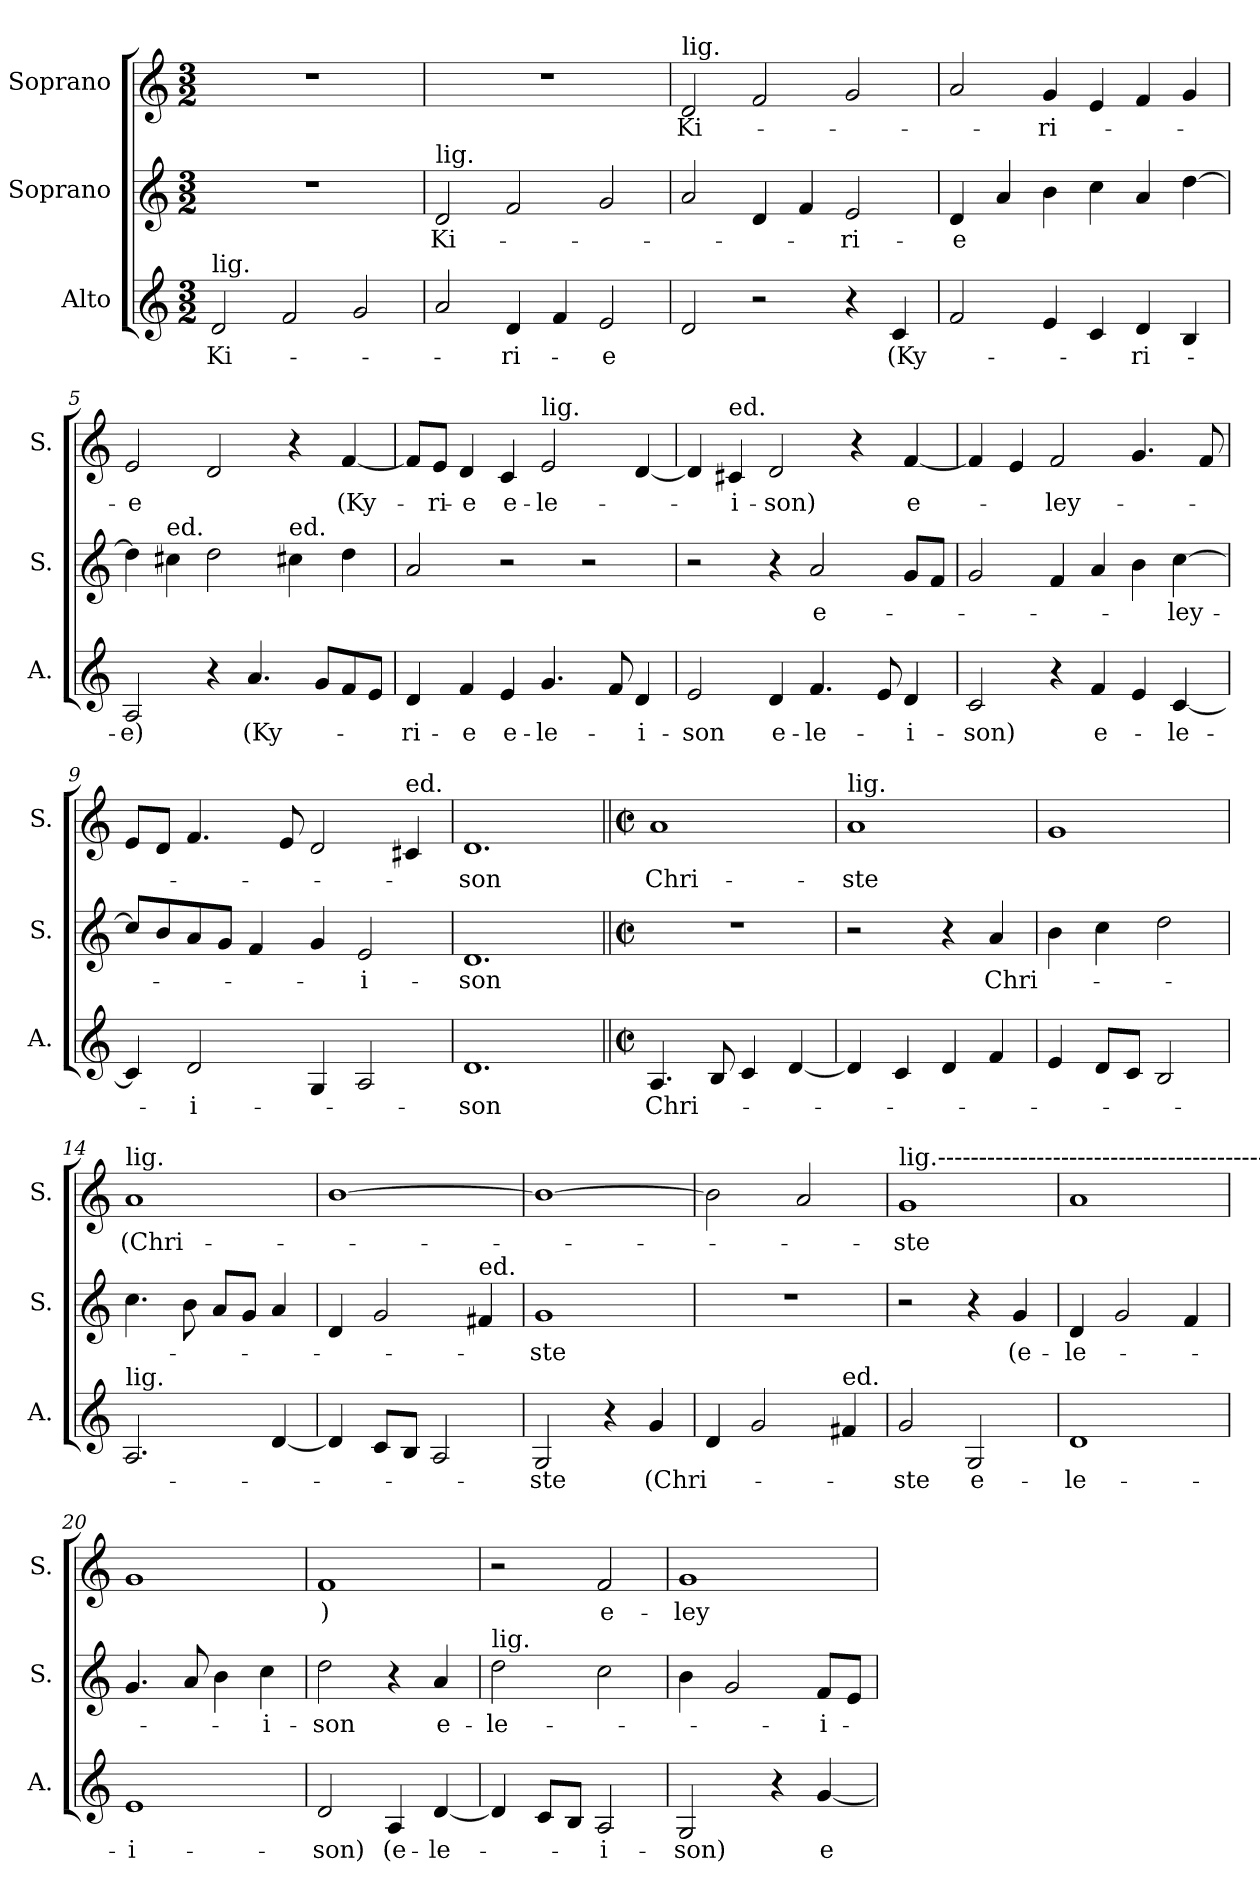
**kern	**text	**kern	**text	**kern	**text
*part3	*part3	*part2	*part2	*part1	*part1
*staff3	*staff3	*staff2	*staff2	*staff1	*staff1
*I"Alto	*	*I"Soprano	*	*I"Soprano	*
*I'A.	*	*I'S.	*	*I'S.	*
*clefG2	*	*clefG2	*	*clefG2	*
*k[]	*	*k[]	*	*k[]	*
*M3/2	*	*M3/2	*	*M3/2	*
=1	=1	=1	=1	=1	=1
!LO:TX:a:t=lig.	!	!	!	!	!
!	!LO:LY:b	!	!	!	!
2d/	Ki-	1.r	.	1.r	.
2f/	.	.	.	.	.
2g/	.	.	.	.	.
=2	=2	=2	=2	=2	=2
!	!	!LO:TX:a:t=lig.	!	!	!
!	!	!	!LO:LY:b	!	!
2a/	.	2d/	Ki-	1.r	.
!	!LO:LY:b	!	!	!	!
4d/	-ri-	2f/	.	.	.
4f/	.	.	.	.	.
!	!LO:LY:b	!	!	!	!
2e/	-e	2g/	.	.	.
=3	=3	=3	=3	=3	=3
!	!	!	!	!LO:TX:a:t=lig.	!
!	!	!	!	!	!LO:LY:b
2d/	.	2a/	.	2d/	Ki-
2r	.	4d/	.	2f/	.
.	.	4f/	.	.	.
!	!	!	!LO:LY:b	!	!
4r	.	2e/	-ri-	2g/	.
!	!LO:LY:b	!	!	!	!
4c/	(Ky-	.	.	.	.
=4	=4	=4	=4	=4	=4
!	!	!	!LO:LY:b	!	!
2f/	.	4d/	-e	2a/	.
.	.	4a/	.	.	.
!	!	!	!	!	!LO:LY:b
4e/	.	4b\	.	4g/	-ri-
4c/	.	4cc\	.	4e/	.
!	!LO:LY:b	!	!	!	!
4d/	-ri-	4a/	.	4f/	.
4B/	.	[4dd\	.	4g/	.
=5	=5	=5	=5	=5	=5
!	!LO:LY:b	!	!	!	!LO:LY:b
2A/	-e)	4dd\]	.	2e/	-e
!	!	!LO:TX:a:t=ed.	!	!	!
.	.	4cc#X\	.	.	.
4r	.	2dd\	.	2d/	.
!	!LO:LY:b	!	!	!	!
4.a/	(Ky-	.	.	.	.
!	!	!LO:TX:a:t=ed.	!	!	!
.	.	4cc#X\	.	4r	.
8g/L	.	.	.	.	.
!	!	!	!	!	!LO:LY:b
8f/	.	4dd\	.	[4f/	(Ky-
8e/J	.	.	.	.	.
=6	=6	=6	=6	=6	=6
!	!LO:LY:b	!	!	!	!
4d/	ri-	2a/	.	8f/L]	.
!	!	!	!	!	!LO:LY:b
.	.	.	.	8e/J	-ri-
!	!LO:LY:b	!	!	!	!LO:LY:b
4f/	-e	.	.	4d/	-e
!	!LO:LY:b	!	!	!	!LO:LY:b
4e/	e-	2r	.	4c/	e-
!	!	!	!	!LO:TX:a:t=lig.	!
!	!LO:LY:b	!	!	!	!LO:LY:b
4.g/	-le-	.	.	2e/	-le-
.	.	2r	.	.	.
8f/	.	.	.	.	.
!	!LO:LY:b	!	!	!	!
4d/	-i-	.	.	[4d/	.
=7	=7	=7	=7	=7	=7
!	!LO:LY:b	!	!	!	!
2e/	-son	2r	.	4d/]	.
!	!	!	!	!LO:TX:a:t=ed.	!
!	!	!	!	!	!LO:LY:b
.	.	.	.	4c#X/	-i-
!	!LO:LY:b	!	!	!	!LO:LY:b
4d/	e-	4r	.	2d/	-son)
!	!LO:LY:b	!	!LO:LY:b	!	!
4.f/	-le-	2a/	e-	.	.
.	.	.	.	4r	.
8e/	.	.	.	.	.
!	!LO:LY:b	!	!	!	!LO:LY:b
4d/	-i-	8g/L	.	[4f/	e-
.	.	8f/J	.	.	.
=8	=8	=8	=8	=8	=8
!	!LO:LY:b	!	!	!	!
2c/	-son)	2g/	.	4f/]	.
.	.	.	.	4e/	.
!	!	!	!	!	!LO:LY:b
4r	.	4f/	.	2f/	-ley-
!	!LO:LY:b	!	!	!	!
4f/	e-	4a/	.	.	.
4e/	.	4b\	.	4.g/	.
!	!LO:LY:b	!	!LO:LY:b	!	!
[4c/	-le-	[4cc\	-ley-	.	.
.	.	.	.	8f/	.
=9	=9	=9	=9	=9	=9
4c/]	.	8cc/L]	.	8e/L	.
.	.	8b/	.	8d/J	.
!	!LO:LY:b	!	!	!	!
2d/	-i-	8a/	.	4.f/	.
.	.	8g/J	.	.	.
.	.	4f/	.	.	.
.	.	.	.	8e/	.
4G/	.	4g/	.	2d/	.
!	!	!	!LO:LY:b	!	!
2A/	.	2e/	-i-	.	.
!	!	!	!	!LO:TX:a:t=ed.	!
.	.	.	.	4c#X/	.
=10	=10	=10	=10	=10	=10
!	!LO:LY:b	!	!LO:LY:b	!	!LO:LY:b
1.d	-son	1.d	-son	1.d	-son
=11||	=11||	=11||	=11||	=11||	=11||
*M2/2	*	*M2/2	*	*M2/2	*
*met(c|)	*	*met(c|)	*	*met(c|)	*
!	!LO:LY:b	!	!	!	!LO:LY:b
4.A/	Chri-	1r	.	1a	Chri-
8B/	.	.	.	.	.
4c/	.	.	.	.	.
[4d/	.	.	.	.	.
=12	=12	=12	=12	=12	=12
!	!	!	!	!LO:TX:a:t=lig.	!
!	!	!	!	!	!LO:LY:b
4d/]	.	2r	.	1a	-ste
4c/	.	.	.	.	.
4d/	.	4r	.	.	.
!	!	!	!LO:LY:b	!	!
4f/	.	4a/	Chri-	.	.
=13	=13	=13	=13	=13	=13
4e/	.	4b\	.	1g	.
8d/L	.	4cc\	.	.	.
8c/J	.	.	.	.	.
2B/	.	2dd\	.	.	.
=14	=14	=14	=14	=14	=14
!	!	!	!	!LO:TX:a:t=lig.	!
!LO:TX:a:t=lig.	!	!	!	!	!
!	!	!	!	!	!LO:LY:b
2.A/	.	4.cc\	.	1a	(Chri-
.	.	8b\	.	.	.
.	.	8a/L	.	.	.
.	.	8g/J	.	.	.
[4d/	.	4a/	.	.	.
=15	=15	=15	=15	=15	=15
4d/]	.	4d/	.	[1b	.
8c/L	.	2g/	.	.	.
8B/J	.	.	.	.	.
2A/	.	.	.	.	.
!	!	!LO:TX:a:t=ed.	!	!	!
.	.	4f#X/	.	.	.
=16	=16	=16	=16	=16	=16
!	!LO:LY:b	!	!LO:LY:b	!	!
2G/	-ste	1g	-ste	1b_	.
4r	.	.	.	.	.
!	!LO:LY:b	!	!	!	!
4g/	(Chri-	.	.	.	.
=17	=17	=17	=17	=17	=17
4d/	.	1r	.	2b\]	.
2g/	.	.	.	.	.
.	.	.	.	2a/	.
!LO:TX:a:t=ed.	!	!	!	!	!
4f#X/	.	.	.	.	.
=18	=18	=18	=18	=18	=18
!	!	!	!	!LO:TX:a:t=lig.------------------------------------------------------	!
!	!LO:LY:b	!	!	!	!LO:LY:b
2g/	ste	2r	.	1g	-ste
!	!LO:LY:b	!	!	!	!
2G/	e-	4r	.	.	.
!	!	!	!LO:LY:b	!	!
.	.	4g/	(e-	.	.
=19	=19	=19	=19	=19	=19
!	!LO:LY:b	!	!LO:LY:b	!	!
1d	-le-	4d/	-le-	1a	.
.	.	2g/	.	.	.
.	.	4f/	.	.	.
=20	=20	=20	=20	=20	=20
!	!LO:LY:b	!	!	!	!
1e	-i-	4.g/	.	1g	.
.	.	8a/	.	.	.
.	.	4b\	.	.	.
!	!	!	!LO:LY:b	!	!
.	.	4cc\	-i-	.	.
=21	=21	=21	=21	=21	=21
!	!LO:LY:b	!	!LO:LY:b	!	!LO:LY:b
2d/	-son)	2dd\	-son	1f	)
!	!LO:LY:b	!	!	!	!
4A/	(e-	4r	.	.	.
!	!LO:LY:b	!	!LO:LY:b	!	!
[4d/	-le-	4a/	e-	.	.
=22	=22	=22	=22	=22	=22
!	!	!LO:TX:a:t=lig.	!	!	!
!	!	!	!LO:LY:b	!	!
4d/]	.	2dd\	-le-	2r	.
8c/L	.	.	.	.	.
8B/J	.	.	.	.	.
!	!LO:LY:b	!	!	!	!LO:LY:b
2A/	-i-	2cc\	.	2f/	e-
=23	=23	=23	=23	=23	=23
!	!LO:LY:b	!	!	!	!LO:LY:b
2G/	-son)	4b\	.	1g	-ley-
.	.	2g/	.	.	.
4r	.	.	.	.	.
!	!LO:LY:b	!	!LO:LY:b	!	!
[4g/	e-	8f/L	-i-	.	.
.	.	8e/J	.	.	.
=	=	=	=	=	=
*-	*-	*-	*-	*-	*-
